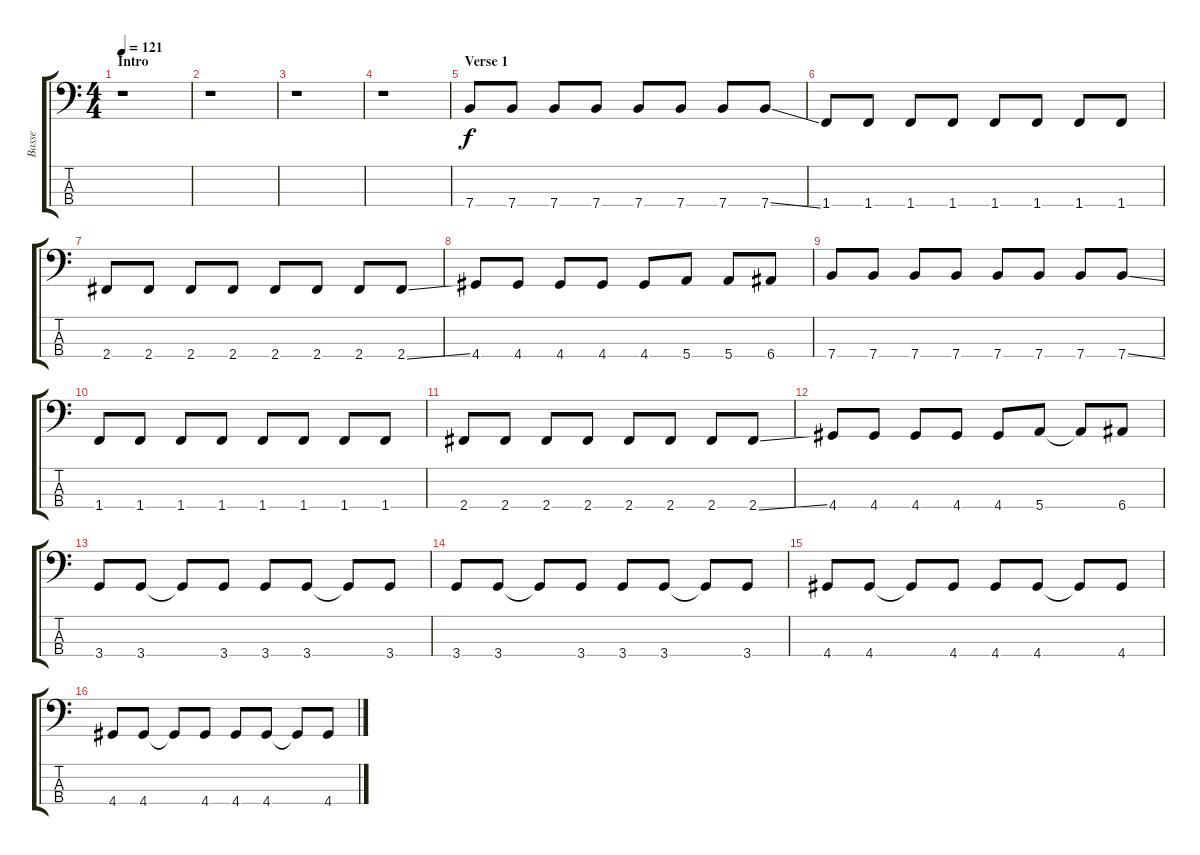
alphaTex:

\track ("Basse" "Basse") {instrument synthbass2}
\staff {score tabs}
\tuning (G2 D2 A1 E1) {hide}
\ts (4 4)
\section ("" "Intro")
\tempo 121
\clef f4
\ks c
r.1{dy f instrument synthbass2} |
r.1 |
r.1 |
r.1 |
\section ("" "Verse 1")
7.4.8 7.4.8 7.4.8 7.4.8 7.4.8 7.4.8 7.4.8 7.4{ss}.8 |
1.4.8 1.4.8 1.4.8 1.4.8 1.4.8 1.4.8 1.4.8 1.4.8 |
2.4.8 2.4.8 2.4.8 2.4.8 2.4.8 2.4.8 2.4.8 2.4{ss}.8 |
4.4.8 4.4.8 4.4.8 4.4.8 4.4.8 5.4.8 5.4.8 6.4.8 |
7.4.8 7.4.8 7.4.8 7.4.8 7.4.8 7.4.8 7.4.8 7.4{ss}.8 |
1.4.8 1.4.8 1.4.8 1.4.8 1.4.8 1.4.8 1.4.8 1.4.8 |
2.4.8 2.4.8 2.4.8 2.4.8 2.4.8 2.4.8 2.4.8 2.4{ss}.8 |
4.4.8 4.4.8 4.4.8 4.4.8 4.4.8 5.4.8 5.4{t}.8 6.4.8 |
3.4.8 3.4.8 3.4{t}.8 3.4.8 3.4.8 3.4.8 3.4{t}.8 3.4.8 |
3.4.8 3.4.8 3.4{t}.8 3.4.8 3.4.8 3.4.8 3.4{t}.8 3.4.8 |
4.4.8 4.4.8 4.4{t}.8 4.4.8 4.4.8 4.4.8 4.4{t}.8 4.4.8 |
4.4.8 4.4.8 4.4{t}.8 4.4.8 4.4.8 4.4.8 4.4{t}.8 4.4.8
